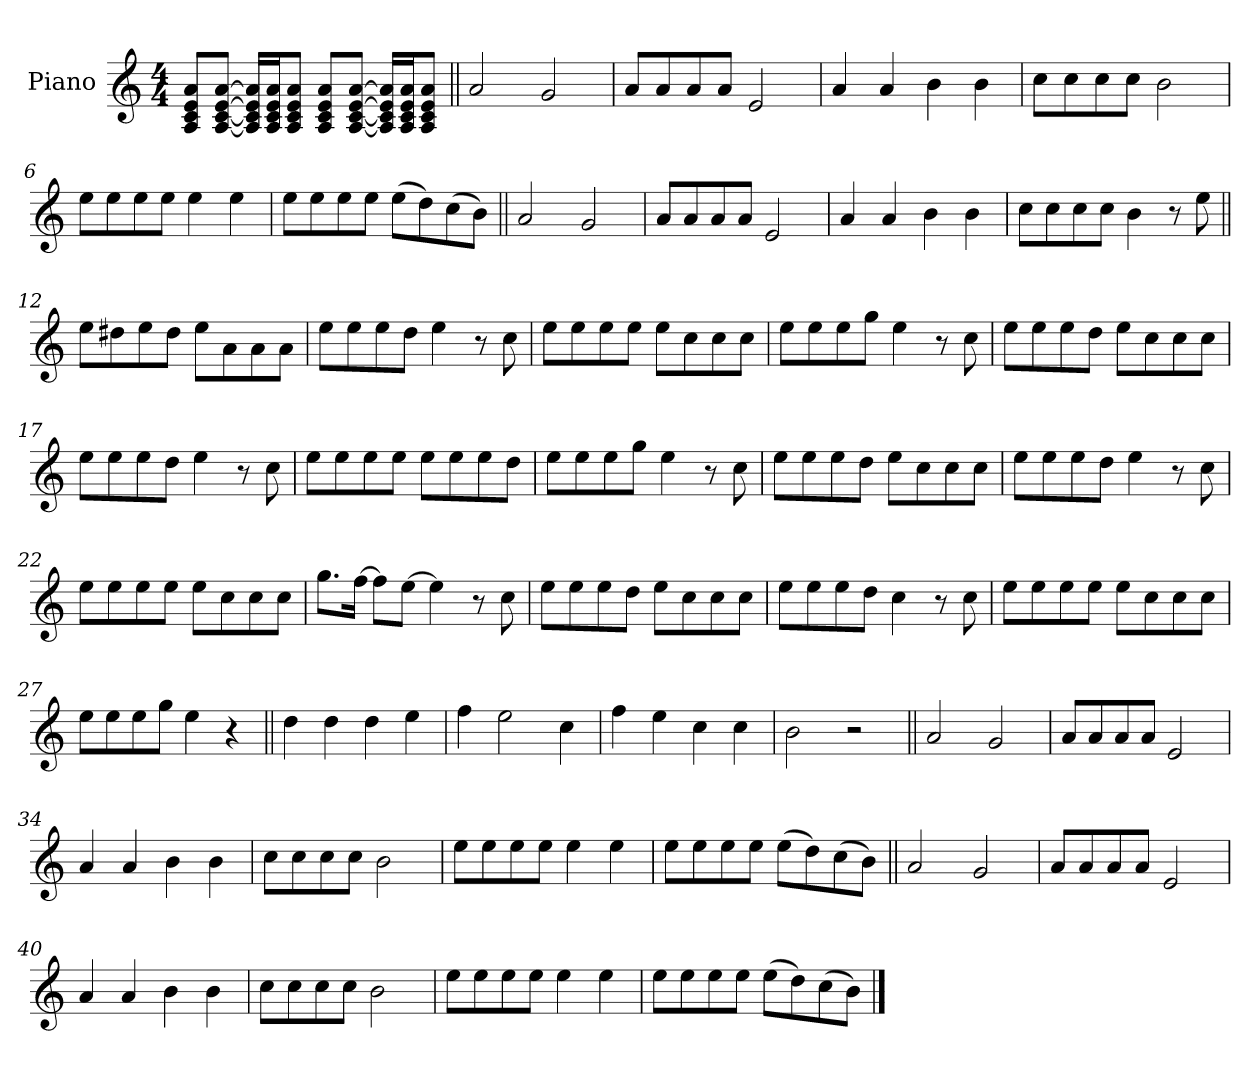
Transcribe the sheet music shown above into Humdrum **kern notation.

**kern
*part1
*staff1
*I"Piano
*I'Pno.
*clefG2
*k[]
*M4/4
*MM136
=1
8A! 8c! 8e! 8a!L
[8A! [8c! [8e! [8a!J
16A!] 16c!] 16e!] 16a!]LL
16A! 16c! 16e! 16a!J
8A! 8c! 8e! 8a!J
8A! 8c! 8e! 8a!L
[8A! [8c! [8e! [8a!J
16A!] 16c!] 16e!] 16a!]LL
16A! 16c! 16e! 16a!J
8A! 8c! 8e! 8a!J
=2||
2a
2g
=3
8aL
8a
8a
8aJ
2e
=4
4a
4a
4b
4b
=5
8ccL
8cc
8cc
8ccJ
2b
=6
8eeL
8ee
8ee
8eeJ
4ee
4ee
=7
8eeL
8ee
8ee
8eeJ
(8eeL
8dd)
(8cc
8bJ)
=8||
2a
2g
=9
8aL
8a
8a
8aJ
2e
=10
4a
4a
4b
4b
=11
8ccL
8cc
8cc
8ccJ
4b
8r
8ee
=12||
8eeL
8dd#X
8ee
8dd#J
8eeL
8a
8a
8aJ
=13
8eeL
8ee
8ee
8ddJ
4ee
8r
8cc
=14
8eeL
8ee
8ee
8eeJ
8eeL
8cc
8cc
8ccJ
=15
8eeL
8ee
8ee
8ggJ
4ee
8r
8cc
=16
8eeL
8ee
8ee
8ddJ
8eeL
8cc
8cc
8ccJ
=17
8eeL
8ee
8ee
8ddJ
4ee
8r
8cc
=18
8eeL
8ee
8ee
8eeJ
8eeL
8ee
8ee
8ddJ
=19
8eeL
8ee
8ee
8ggJ
4ee
8r
8cc
=20
8eeL
8ee
8ee
8ddJ
8eeL
8cc
8cc
8ccJ
=21
8eeL
8ee
8ee
8ddJ
4ee
8r
8cc
=22
8eeL
8ee
8ee
8eeJ
8eeL
8cc
8cc
8ccJ
=23
8.ggL
[16ffJk
8ffL]
[8eeJ
4ee]
8r
8cc
=24
8eeL
8ee
8ee
8ddJ
8eeL
8cc
8cc
8ccJ
=25
8eeL
8ee
8ee
8ddJ
4cc
8r
8cc
=26
8eeL
8ee
8ee
8eeJ
8eeL
8cc
8cc
8ccJ
=27
8eeL
8ee
8ee
8ggJ
4ee
4r
=28||
4dd
4dd
4dd
4ee
=29
4ff
2ee
4cc
=30
4ff
4ee
4cc
4cc
=31
2b
2r
=32||
2a
2g
=33
8aL
8a
8a
8aJ
2e
=34
4a
4a
4b
4b
=35
8ccL
8cc
8cc
8ccJ
2b
=36
8eeL
8ee
8ee
8eeJ
4ee
4ee
=37
8eeL
8ee
8ee
8eeJ
(8eeL
8dd)
(8cc
8bJ)
=38||
2a
2g
=39
8aL
8a
8a
8aJ
2e
=40
4a
4a
4b
4b
=41
8ccL
8cc
8cc
8ccJ
2b
=42
8eeL
8ee
8ee
8eeJ
4ee
4ee
=43
8eeL
8ee
8ee
8eeJ
(8eeL
8dd)
(8cc
8bJ)
==
*-
